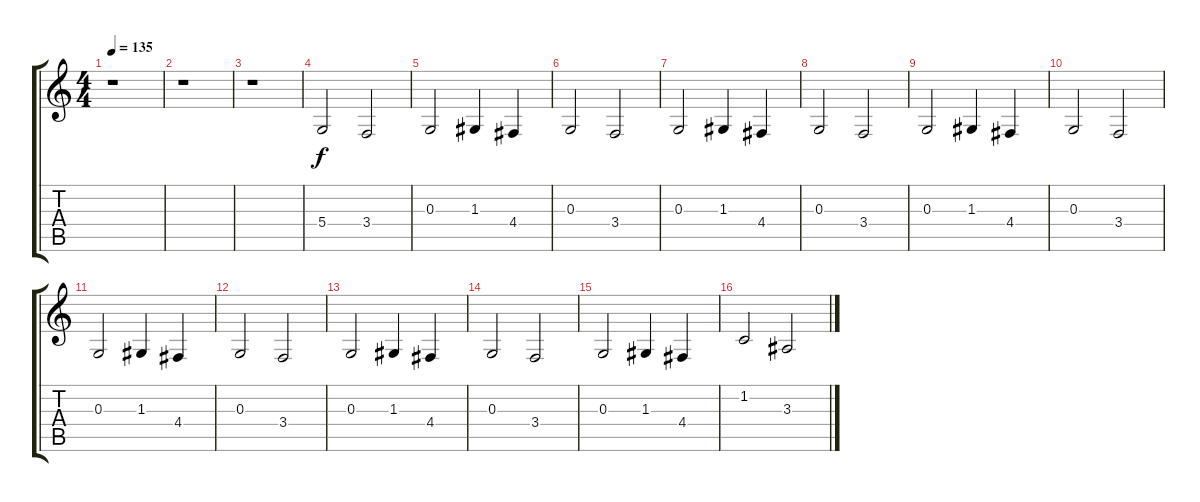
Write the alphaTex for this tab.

\track "" {instrument stringensemble1}
\staff {score tabs}
\tuning (E4 B3 G3 D3 A2 E2) {hide}
\ts (4 4)
\tempo 135
\clef g2
\ks c
r.1{dy f instrument stringensemble1} |
r.1 |
r.1 |
5.4.2 3.4.2 |
0.3.2 1.3.4 4.4.4 |
0.3.2 3.4.2 |
0.3.2 1.3.4 4.4.4 |
0.3.2 3.4.2 |
0.3.2 1.3.4 4.4.4 |
0.3.2 3.4.2 |
0.3.2 1.3.4 4.4.4 |
0.3.2 3.4.2 |
0.3.2 1.3.4 4.4.4 |
0.3.2 3.4.2 |
0.3.2 1.3.4 4.4.4 |
1.2.2{volume 12} 3.3.2{volume 9}
